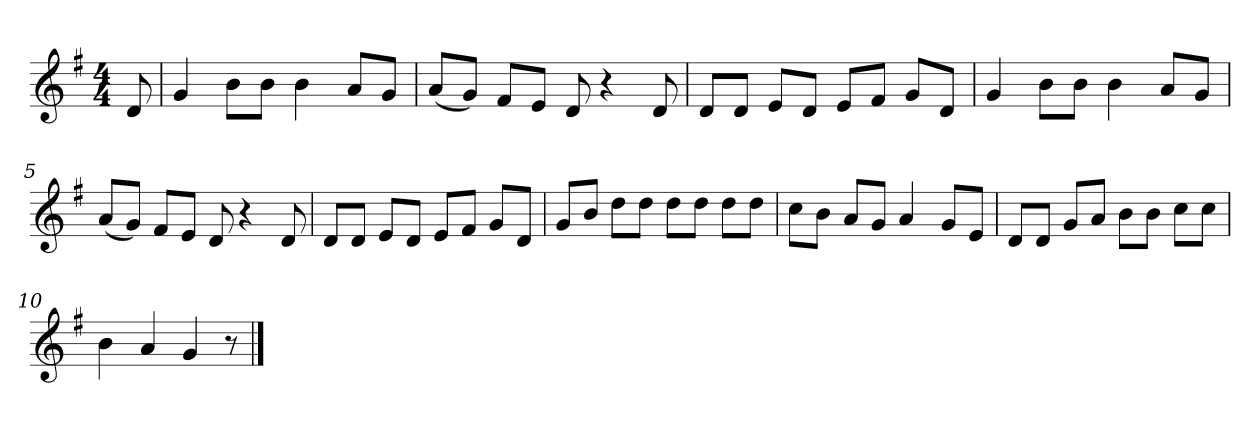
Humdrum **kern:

**kern
*part1
*staff1
*k[f#]
*M4/4
*MM120
=
8d
=1
4g
8bL
8bJ
4b
8aL
8gJ
=2
(8aL
8gJ)
8f#L
8eJ
8d
4r
8d
=3
8dL
8dJ
8eL
8dJ
8eL
8f#J
8gL
8dJ
=4
4g
8bL
8bJ
4b
8aL
8gJ
=5
(8aL
8gJ)
8f#L
8eJ
8d
4r
8d
=6
8dL
8dJ
8eL
8dJ
8eL
8f#J
8gL
8dJ
=7
8gL
8bJ
8ddL
8ddJ
8ddL
8ddJ
8ddL
8ddJ
=8
8ccL
8bJ
8aL
8gJ
4a
8gL
8eJ
=9
8dL
8dJ
8gL
8aJ
8bL
8bJ
8ccL
8ccJ
=10
4b
4a
4g
8r
==
*-
